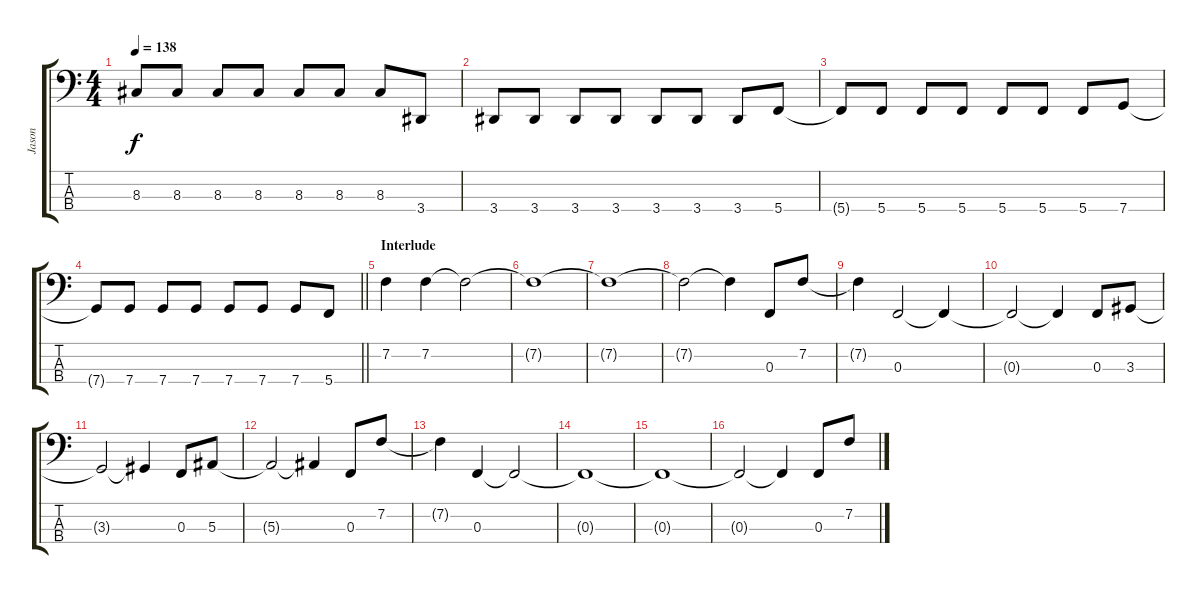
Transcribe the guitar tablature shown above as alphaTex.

\track ("Jason" "Jason") {instrument electricbasspick}
\staff {score tabs}
\tuning (Eb2 Bb1 F1 C1) {hide}
\ts (4 4)
\tempo 138
\clef f4
\ks c
8.3{t}.8{dy f} 8.3.8 8.3.8 8.3.8 8.3.8 8.3.8 8.3.8 3.4.8 |
3.4.8 3.4.8 3.4.8 3.4.8 3.4.8 3.4.8 3.4.8 5.4.8 |
5.4{t}.8 5.4.8 5.4.8 5.4.8 5.4.8 5.4.8 5.4.8 7.4.8 |
\barLineRight lightlight
7.4{t}.8 7.4.8 7.4.8 7.4.8 7.4.8 7.4.8 7.4.8 5.4.8 |
\section ("" "Interlude")
7.2.4 7.2.4 7.2{t}.2 |
7.2{t}.1 |
7.2{t}.1 |
7.2{t}.2 7.2{t}.4 0.3.8 7.2.8 |
7.2{t}.4 0.3.2 0.3{t}.4 |
0.3{t}.2 0.3{t}.4 0.3.8 3.3.8 |
3.3{t}.2 3.3{t}.4 0.3.8 5.3.8 |
5.3{t}.2 5.3{t}.4 0.3.8 7.2.8 |
7.2{t}.4 0.3.4 0.3{t}.2 |
0.3{t}.1 |
0.3{t}.1 |
0.3{t}.2 0.3{t}.4 0.3.8 7.2.8
